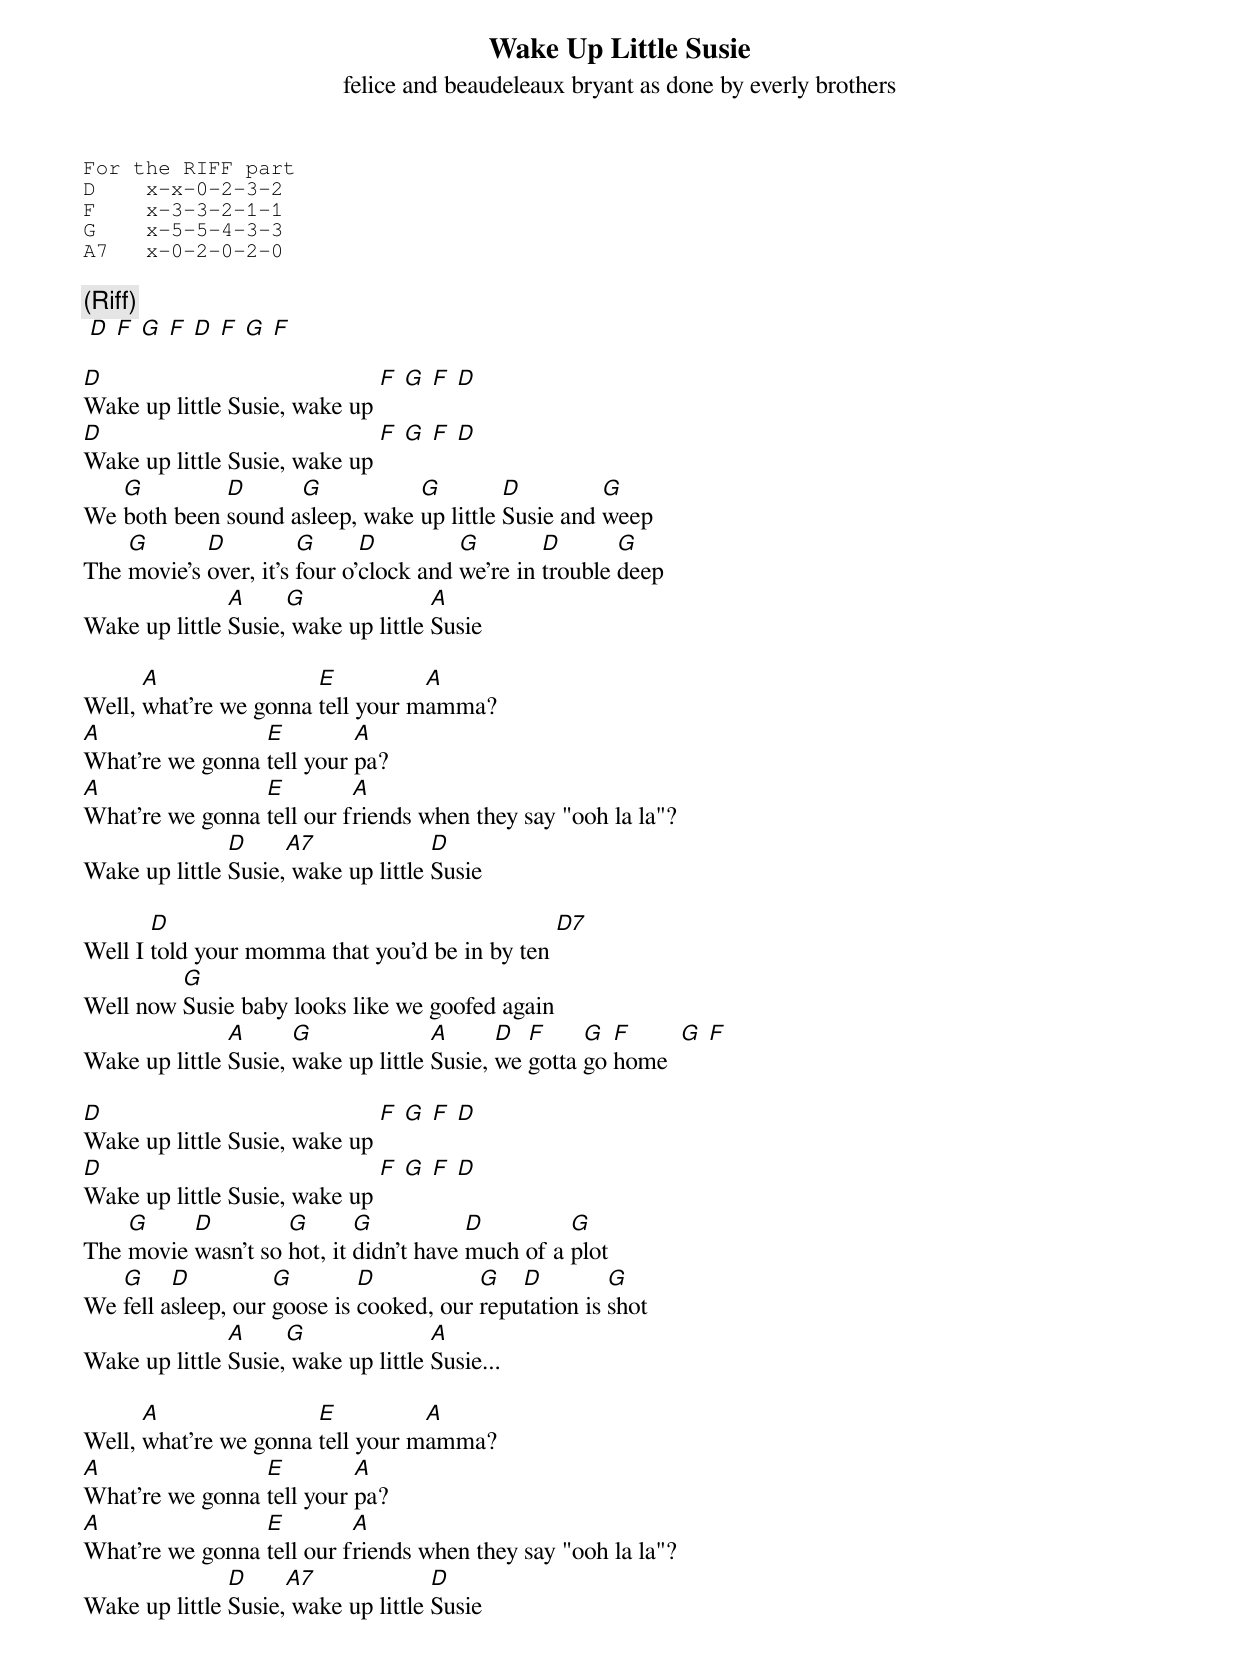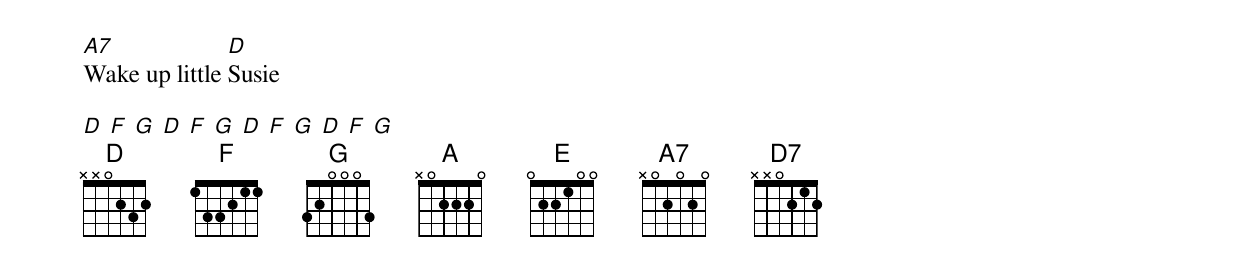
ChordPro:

{title: Wake Up Little Susie}
{subtitle: felice and beaudeleaux bryant as done by everly brothers}
{sot}
For the RIFF part
D    x-x-0-2-3-2
F    x-3-3-2-1-1
G    x-5-5-4-3-3
A7   x-0-2-0-2-0
{eot}

{c:(Riff)}
 [D] [F] [G] [F] [D] [F] [G] [F]

[D]Wake up little Susie, wake up [F] [G] [F] [D]
[D]Wake up little Susie, wake up [F] [G] [F] [D]
We [G]both been [D]sound a[G]sleep, wake [G]up little [D]Susie and [G]weep
The [G]movie's [D]over, it's [G]four o'[D]clock and [G]we're in [D]trouble [G]deep
Wake up little [A]Susie,[G] wake up little [A]Susie

Well, [A]what're we gonna [E]tell your m[A]amma?
[A]What're we gonna [E]tell your [A]pa?
[A]What're we gonna [E]tell our f[A]riends when they say "ooh la la"?
Wake up little [D]Susie,[A7] wake up little [D]Susie

Well I [D]told your momma that you'd be in by ten [D7]
Well now [G]Susie baby looks like we goofed again
Wake up little [A]Susie, [G]wake up little [A]Susie, [D]we [F]gotta [G]go [F]home  [G] [F]

[D]Wake up little Susie, wake up [F] [G] [F] [D]
[D]Wake up little Susie, wake up [F] [G] [F] [D]
The [G]movie [D]wasn't so [G]hot, it [G]didn't have [D]much of a [G]plot
We [G]fell a[D]sleep, our [G]goose is [D]cooked, our [G]repu[D]tation is [G]shot
Wake up little [A]Susie,[G] wake up little [A]Susie...

Well, [A]what're we gonna [E]tell your m[A]amma?
[A]What're we gonna [E]tell your [A]pa?
[A]What're we gonna [E]tell our f[A]riends when they say "ooh la la"?
Wake up little [D]Susie,[A7] wake up little [D]Susie
[A7]Wake up little [D]Susie

[D] [F] [G] [D] [F] [G] [D] [F] [G] [D] [F] [G]
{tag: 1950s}
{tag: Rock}
